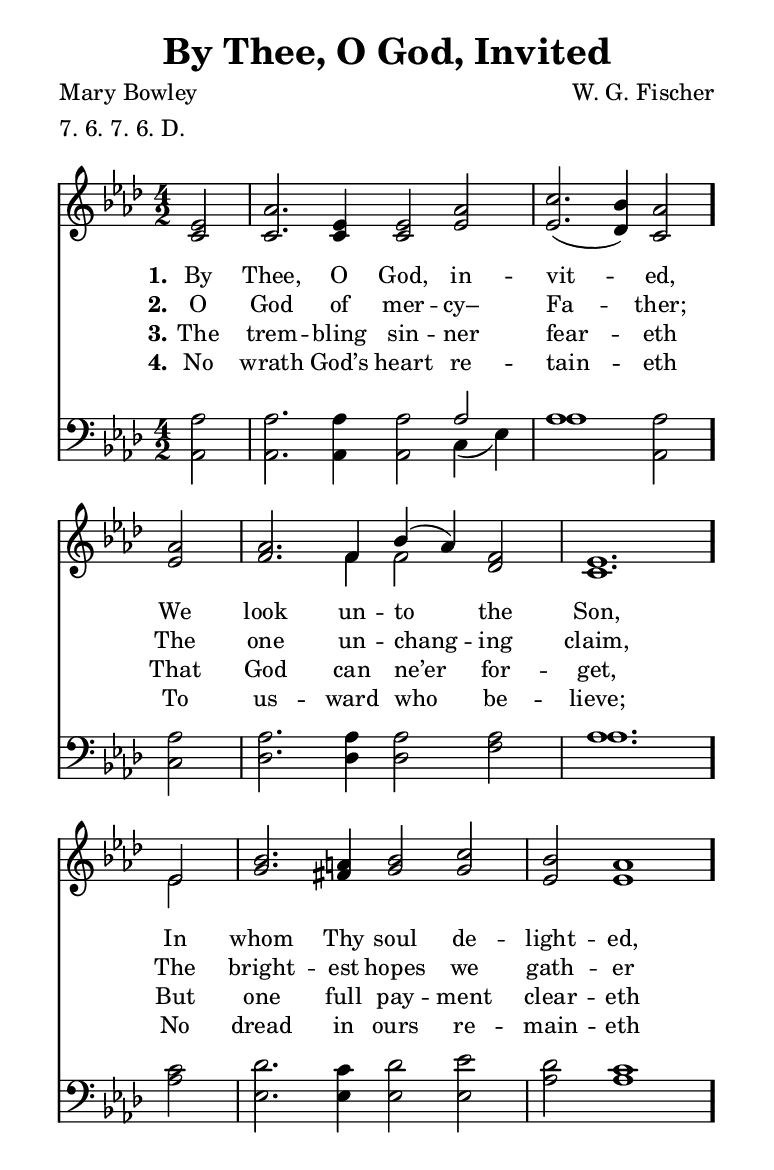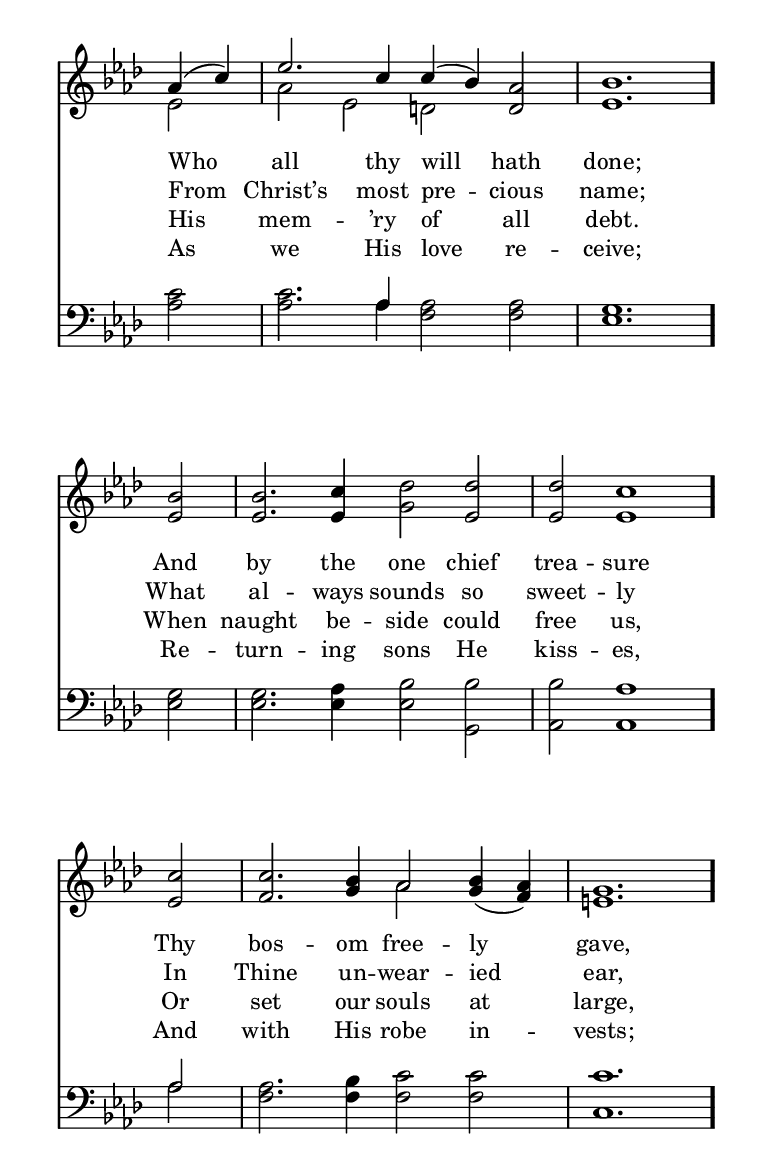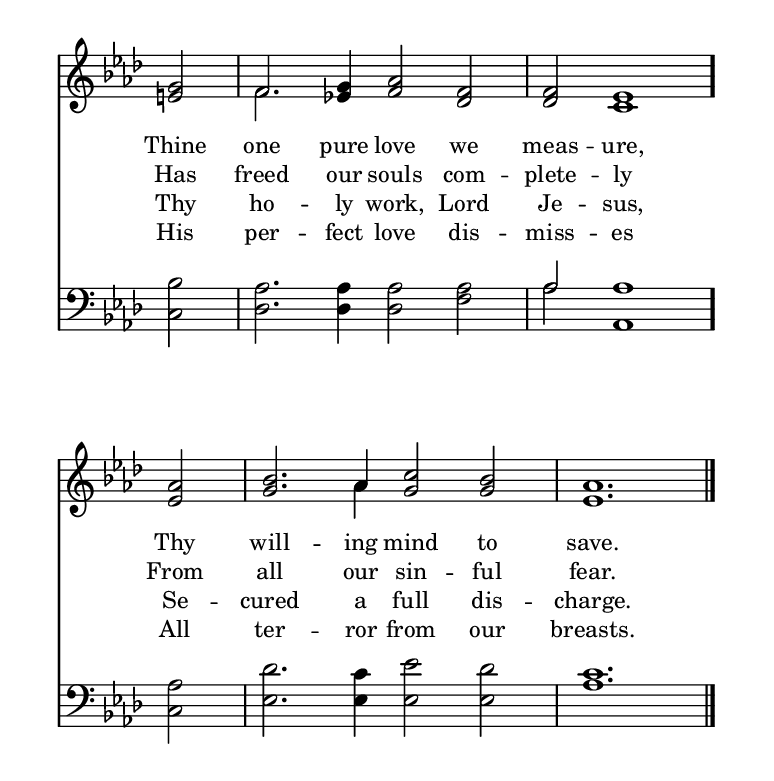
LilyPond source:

\include "common/global.ily"
\paper {
  \include "common/paper.ily"
}

\header{
  hymnnumber = "155"
  title = "By Thee, O God, Invited"
  tunename = "Hankey"
  meter = "7. 6. 7. 6. D."
  poet = "Mary Bowley"
  composer = "W. G. Fischer"
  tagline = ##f
}

global = {
  \include "common/overrides.ily"
  \override Staff.TimeSignature.style = #'numbered
  \time 4/2
  \override Score.MetronomeMark.transparent = ##t % hide all fermata changes too
  \tempo 2=80
  \key aes \major
  \partial 2
  \autoBeamOff
}

notesSoprano = {
\global
\relative c' {

  ees2 | aes2. ees4 ees2 aes | c2.( bes4) aes2
  aes2 | aes2. f4 bes( aes) f2 | ees1.
  ees2 | bes'2. a4 bes2 c | bes aes1
  aes4( c) | ees2. c4 c( bes) aes2 | bes1.
  bes2 | bes2. c4 des2 des | des c1
  c2 | c2. bes4 aes2 bes4( aes) | g1.
  g2 | f2. g4 aes2 f | f ees1
  aes2 | bes2. aes4 c2 bes | aes1.

  \bar "|."

}
}

notesAlto = {
\global
\relative e' {

  c2 | c2. c4 c2 ees | ees2.( des4) c2
  ees2 | f2. f4 f2 des2 | c1.
  ees2 | g2. fis4 g2 g | ees ees1
  ees2 | aes ees d d | ees1.
  ees2 | ees2. ees4 g2 ees | ees ees1
  ees2 | f2. g4 aes2 g4( f) | e1.
  e!2 | f2. ees!4 f2 des | des c1
  ees2 | g2. aes4 g2 g | ees1.

}
}

notesTenor = {
\global
\relative a {

  aes2 | aes2. aes4 aes2 aes | aes1 aes2
  aes2 | aes2. aes4 aes2 aes | aes1.
  c2 | des2. c4 des2 ees | des c1
  c2 | c2. aes4 aes2 aes | g1.
  g2 | g2. aes4 bes2 bes | bes aes1
  aes2 | aes2. bes4 c2 c | c1.
  bes2 | aes2. aes4 aes2 aes | aes2 aes1
  aes2 | des2. c4 ees2 des | c1.

}
}

notesBass = {
\global
\relative f,{

  aes2 | aes2. aes4 aes2 c4(ees) | aes1 aes,2
  c2 | des2. des4 des2 f | aes1.
  aes2 | ees2. ees4 ees2 ees | aes2 aes1
  aes2 | aes2. aes4 f2 f | ees1.
  ees2 | ees2. ees4 ees2 g,2 | aes2 aes1
  aes'2 | f2. f4 f2 f | c1.
  c2 | des2. des4 des2 f2 | aes2 aes,1
  c2 | ees2. ees4 ees2 ees | aes1.

}
}

wordsA = \lyricmode {
\set stanza = "1."

By Thee, O God, in -- vit -- ed, \bar "."
We look un -- to the Son, \bar "." \break
In whom Thy soul de -- light -- ed, \bar "."
Who all thy will hath done; \bar "." \break
And by the one chief trea -- sure \bar "."
Thy bos -- om free -- ly gave, \bar "." \break
Thine one pure love we meas -- ure, \bar "."
Thy will -- ing mind to save. \bar "." \break

}

wordsB = \lyricmode {
\set stanza = "2."

O God of mer -- cy– Fa -- ther;
The one un -- chang -- ing claim,
The bright -- est hopes we gath -- er
From Christ’s most pre -- cious name;
What al -- ways sounds so sweet -- ly
In Thine un -- wear -- ied ear,
Has freed our souls com -- plete -- ly
From all our sin -- ful fear.

}

wordsC = \lyricmode {
\set stanza = "3."

The trem -- bling sin -- ner fear -- eth
That God can ne’er for -- get,
But one full pay -- ment clear -- eth
His mem -- ’ry of all debt.
When naught be -- side could free us,
Or set our souls at large,
Thy ho -- ly work, Lord Je -- sus,
Se -- cured a full dis -- charge.

}

wordsD = \lyricmode {
\set stanza = "4."

No wrath God’s heart re -- tain -- eth
To us -- ward who be -- lieve;
No dread in ours re -- main -- eth
As we His love re -- ceive;
Re -- turn -- ing sons He kiss -- es,
And with His robe in -- vests;
His per -- fect love dis -- miss -- es
All ter -- ror from our breasts.

}

\score {
  \context ChoirStaff <<
    \context Staff = upper <<
      \set Staff.autoBeaming = ##f
      \set ChoirStaff.systemStartDelimiter = #'SystemStartBar
      \set ChoirStaff.printPartCombineTexts = ##f
      \partcombine #'(2 . 9) \notesSoprano \notesAlto
      \context NullVoice = sopranos { \voiceOne << \notesSoprano >> }
      \context NullVoice = altos { \voiceTwo << \notesAlto >> }
      \context Lyrics = one   \lyricsto sopranos \wordsA
      \context Lyrics = two   \lyricsto sopranos \wordsB
      \context Lyrics = three \lyricsto sopranos \wordsC
      \context Lyrics = four  \lyricsto sopranos \wordsD
    >>
    \context Staff = men <<
      \set Staff.autoBeaming = ##f
      \clef bass
      \set ChoirStaff.printPartCombineTexts = ##f
      \partcombine #'(2 . 9) \notesTenor \notesBass
      \context NullVoice = tenors { \voiceOne << \notesTenor >> }
      \context NullVoice = basses { \voiceTwo << \notesBass >> }
    >>
  >>
  \layout {
    \include "common/layout.ily"
  }
  \midi{
    \include "common/midi.ily"
  }
}

\version "2.19.49"  % necessary for upgrading to future LilyPond versions.

% vi:set et ts=2 sw=2 ai nocindent syntax=lilypond:
